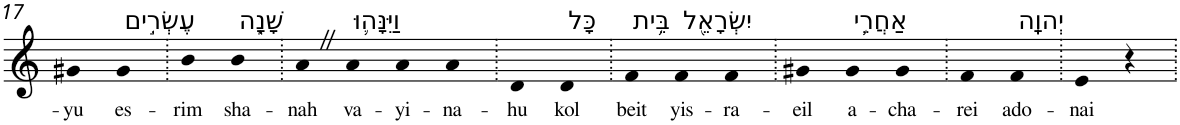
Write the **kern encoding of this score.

**kern	**text
*part1	*part1
*staff1	*staff1
*I"Piano	*
*I'Pno	*
!!LO:PB:g=z
*clefG2	*
*k[]	*
=17	=17
!	!LO:LY:b
4g#X	-yu
!LO:TX:a:t=עֶשְׂרִ֣ים	!
!	!LO:LY:b
4g#	es-
=18.	=18.
!	!LO:LY:b
4b	-rim
!LO:TX:a:t=שָׁנָ֑ה	!
!	!LO:LY:b
4b	sha-
=19.	=19.
!	!LO:LY:b
4aZ	-nah
!LO:TX:a:t=וַיִּנָּה֛וּ	!
!	!LO:LY:b
4a	va-
!	!LO:LY:b
4a	-yi-
!	!LO:LY:b
4a	-na-
=20.	=20.
!	!LO:LY:b
4d	-hu
!LO:TX:a:t=כָּל	!
!	!LO:LY:b
4d	kol
=21.	=21.
!LO:TX:a:t=בֵּ֥ית	!
!	!LO:LY:b
4f	beit
!LO:TX:a:t=יִשְׂרָאֵ֖ל	!
!	!LO:LY:b
4f	yis-
!	!LO:LY:b
4f	-ra-
=22.	=22.
!	!LO:LY:b
4g#X	-eil
!LO:TX:a:t=אַחֲרֵ֥י	!
!	!LO:LY:b
4g#	a-
!	!LO:LY:b
4g#	-cha-
=23.	=23.
!	!LO:LY:b
4f	-rei
!LO:TX:a:t=יְהוָֽה	!
!	!LO:LY:b
4f	ado-
=24.	=24.
!	!LO:LY:b
4e	-nai
4r	.
=.	=.
*-	*-
